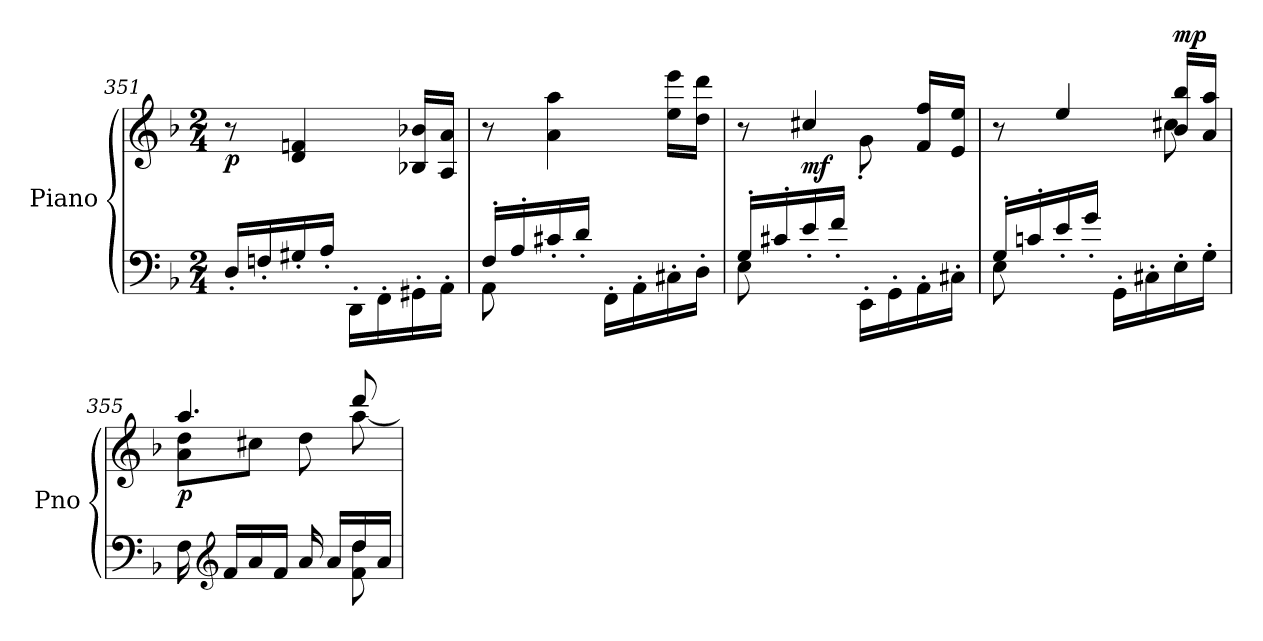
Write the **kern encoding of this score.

**kern	**kern	**dynam
*part1	*part1	*part1
*staff2	*staff1	*staff1/2
*I"Piano	*	*
*I'Pno	*	*
*clefF4	*clefG2	*
*k[b-]	*k[b-]	*
*M2/4	*M2/4	*
=351	=351	=351
!	!	!LO:DY:b
16D'/LL	8r	p
16Fn'/	.	.
16G#X'/	4d/ 4fn/	.
16A'/JJ	.	.
16DD'\LL	.	.
16FF'\	.	.
16GG#X'\	16B-X/ 16b-X/LL	.
16AA'\JJ	16A/ 16a/JJ	.
!!LO:LB:g=z
=352	=352	=352
*^	*	*
16F'/LL	8AA\	8r	.
16A'/	.	.	.
16c#X'/	8ryy	4a\ 4aa\	.
16d'/JJ	.	.	.
4ryy	16FF'\LL	.	.
.	16AA'\	.	.
.	16C#X'\	16ee\ 16eee\LL	.
.	16D'\JJ	16dd\ 16ddd\JJ	.
=353	=353	=353	=353
*	*	*^	*
16G'/LL	8E\	8r	8ryy	.
16c#X'/	.	.	.	.
!	!	!	!	!LO:DY:b
16e'/	8ryy	4cc#X/	8ryy	mf
16f'/JJ	.	.	.	.
4ryy	16EE'\LL	.	8g'\	.
.	16GG'\	.	.	.
.	16AA'\	16f/ 16ff/LL	8ryy	.
.	16C#X'\JJ	16e/ 16ee/JJ	.	.
=354	=354	=354	=354	=354
16G'/LL	8E\	8r	8ryy	.
16cn'/	.	.	.	.
16e'/	8ryy	4ee/	4ryy	.
16g'/JJ	.	.	.	.
4ryy	16GG'\LL	.	.	.
.	16C#X'\	.	.	.
!	!	!	!	!LO:DY:a
.	16E'\	16b-/ 16bb-/LL	8cc#X\	mp
.	16G'\JJ	16a/ 16aa/JJ	.	.
=355	=355	=355	=355	=355
!	!	!	!	!LO:DY:b
16F\	4ryy	4.aa/	8a\ 8dd\L	p
*clefG2	*	*	*	*
16f/LL	.	.	.	.
16a/	.	.	8cc#X\J	.
16f/JJ	.	.	.	.
16a/	8ryy	.	8dd\	.
16a/LL	.	.	.	.
16dd/	8f\ 8dd\	8ddd/	[8aa\	.
16a/JJ	.	.	.	.
*v	*v	*	*	*
*	*v	*v	*
=	=	=
*-	*-	*-
